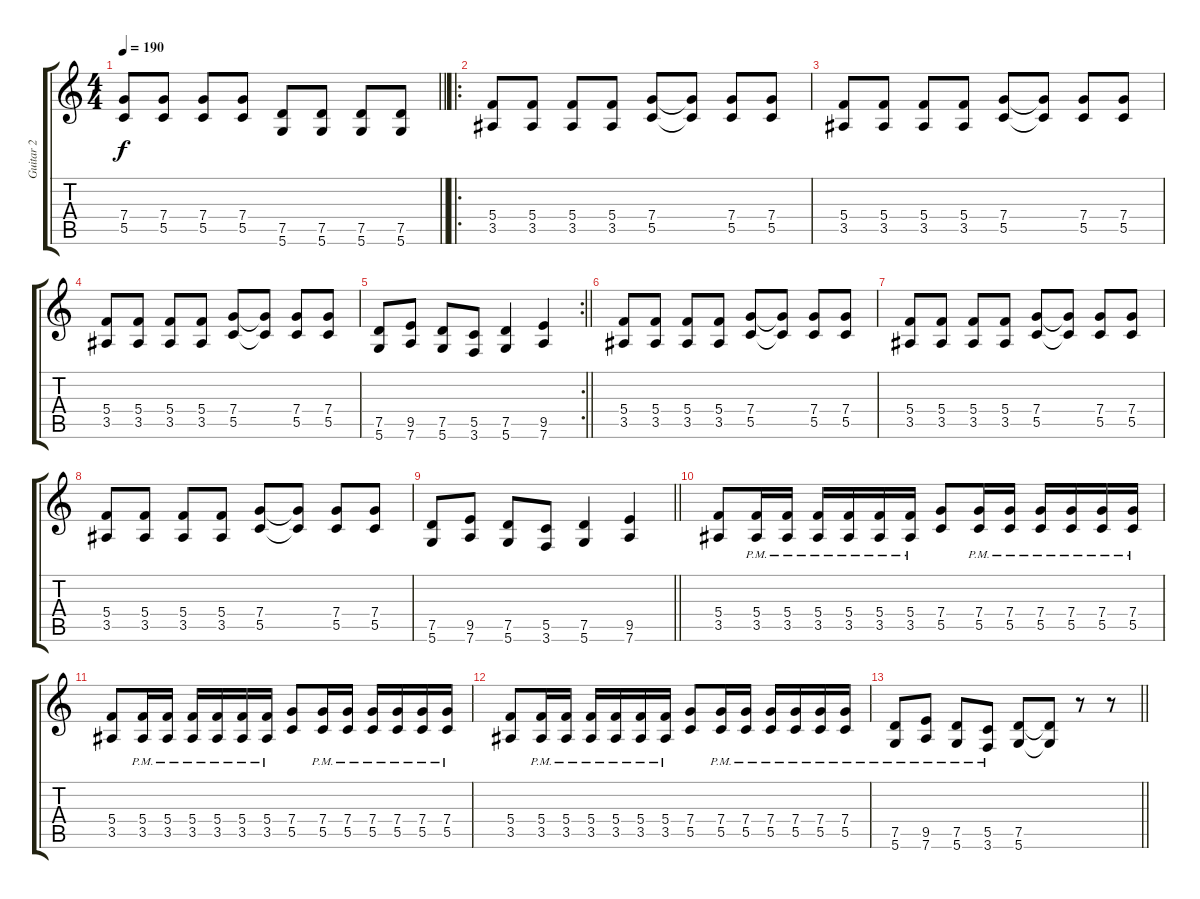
\track ("Guitar 2" "Guitar 2") {instrument distortionguitar}
\staff {score tabs}
\tuning (D4 A3 F3 C3 G2 D2) {hide}
\ts (4 4)
\tempo 190
\clef g2
\barLineRight lightlight
\ks c
(7.4 5.5).8{dy f} (7.4 5.5).8 (7.4 5.5).8 (7.4 5.5).8 (7.5 5.6).8 (7.5 5.6).8 (7.5 5.6).8 (7.5 5.6).8 |
\ro
\section ("" "")
(5.4 3.5).8 (5.4 3.5).8 (5.4 3.5).8 (5.4 3.5).8 (7.4 5.5).8 (7.4{t} 5.5{t}).8 (7.4 5.5).8 (7.4 5.5).8 |
(5.4 3.5).8 (5.4 3.5).8 (5.4 3.5).8 (5.4 3.5).8 (7.4 5.5).8 (7.4{t} 5.5{t}).8 (7.4 5.5).8 (7.4 5.5).8 |
(5.4 3.5).8 (5.4 3.5).8 (5.4 3.5).8 (5.4 3.5).8 (7.4 5.5).8 (7.4{t} 5.5{t}).8 (7.4 5.5).8 (7.4 5.5).8 |
\rc 2
\barLineRight lightlight
(7.5 5.6).8 (9.5 7.6).8 (7.5 5.6).8 (5.5 3.6).8 (7.5 5.6).4 (9.5 7.6).4 |
\section ("" "")
(5.4 3.5).8 (5.4 3.5).8 (5.4 3.5).8 (5.4 3.5).8 (7.4 5.5).8 (7.4{t} 5.5{t}).8 (7.4 5.5).8 (7.4 5.5).8 |
(5.4 3.5).8 (5.4 3.5).8 (5.4 3.5).8 (5.4 3.5).8 (7.4 5.5).8 (7.4{t} 5.5{t}).8 (7.4 5.5).8 (7.4 5.5).8 |
(5.4 3.5).8 (5.4 3.5).8 (5.4 3.5).8 (5.4 3.5).8 (7.4 5.5).8 (7.4{t} 5.5{t}).8 (7.4 5.5).8 (7.4 5.5).8 |
\barLineRight lightlight
(7.5 5.6).8 (9.5 7.6).8 (7.5 5.6).8 (5.5 3.6).8 (7.5 5.6).4 (9.5 7.6).4 |
\section ("" "")
(5.4 3.5).8 (5.4{pm} 3.5{pm}).16 (5.4{pm} 3.5{pm}).16 (5.4{pm} 3.5{pm}).16 (5.4{pm} 3.5{pm}).16 (5.4{pm} 3.5{pm}).16 (5.4{pm} 3.5{pm}).16 (7.4 5.5).8 (7.4{pm} 5.5{pm}).16 (7.4{pm} 5.5{pm}).16 (7.4{pm} 5.5{pm}).16 (7.4{pm} 5.5{pm}).16 (7.4{pm} 5.5{pm}).16 (7.4{pm} 5.5{pm}).16 |
(5.4 3.5).8 (5.4{pm} 3.5{pm}).16 (5.4{pm} 3.5{pm}).16 (5.4{pm} 3.5{pm}).16 (5.4{pm} 3.5{pm}).16 (5.4{pm} 3.5{pm}).16 (5.4{pm} 3.5{pm}).16 (7.4 5.5).8 (7.4{pm} 5.5{pm}).16 (7.4{pm} 5.5{pm}).16 (7.4{pm} 5.5{pm}).16 (7.4{pm} 5.5{pm}).16 (7.4{pm} 5.5{pm}).16 (7.4{pm} 5.5{pm}).16 |
(5.4 3.5).8 (5.4{pm} 3.5{pm}).16 (5.4{pm} 3.5{pm}).16 (5.4{pm} 3.5{pm}).16 (5.4{pm} 3.5{pm}).16 (5.4{pm} 3.5{pm}).16 (5.4{pm} 3.5{pm}).16 (7.4 5.5).8 (7.4{pm} 5.5{pm}).16 (7.4{pm} 5.5{pm}).16 (7.4{pm} 5.5{pm}).16 (7.4{pm} 5.5{pm}).16 (7.4{pm} 5.5{pm}).16 (7.4{pm} 5.5{pm}).16 |
\barLineRight lightlight
(7.5{pm} 5.6{pm}).8 (9.5{pm} 7.6{pm}).8 (7.5{pm} 5.6{pm}).8 (5.5{pm} 3.6{pm}).8 (7.5 5.6).8 (7.5{t} 5.6{t}).8 r.8 r.8
